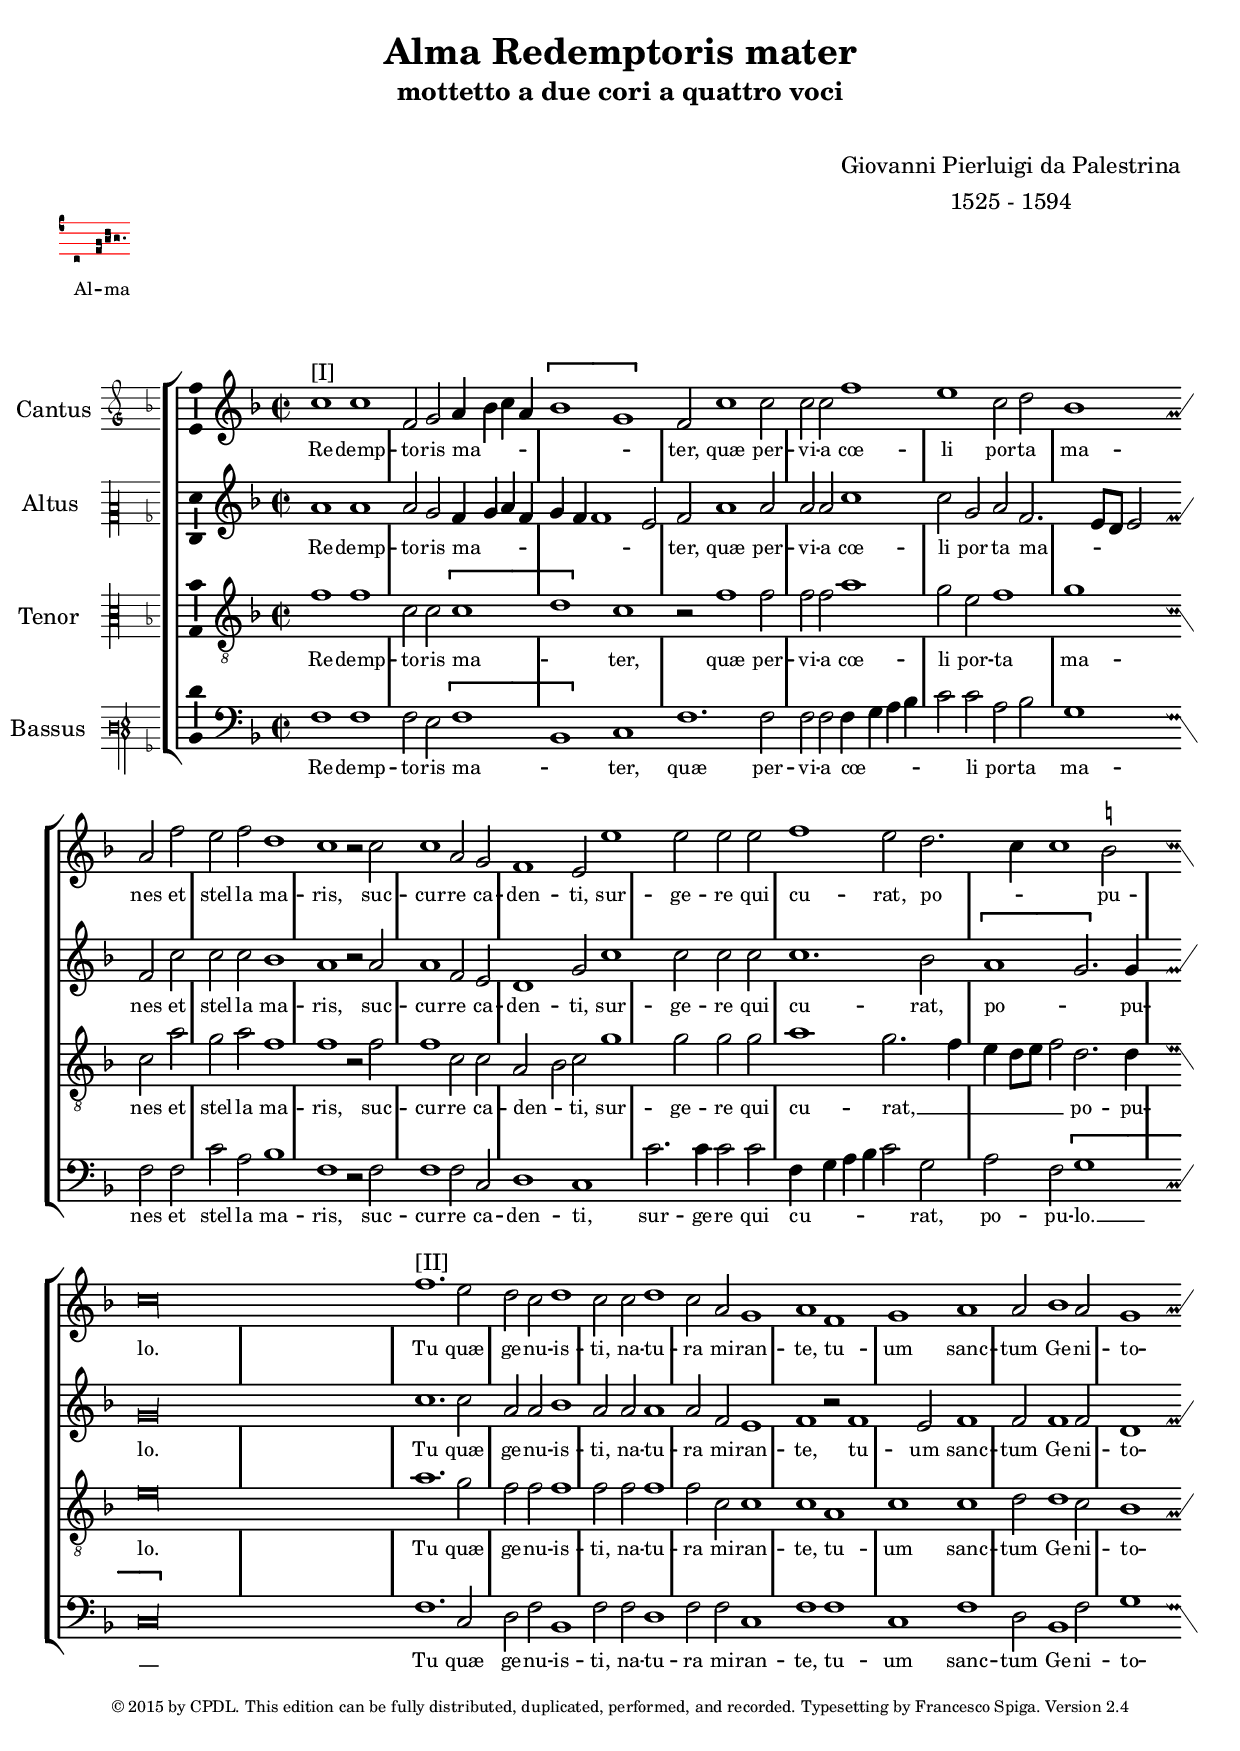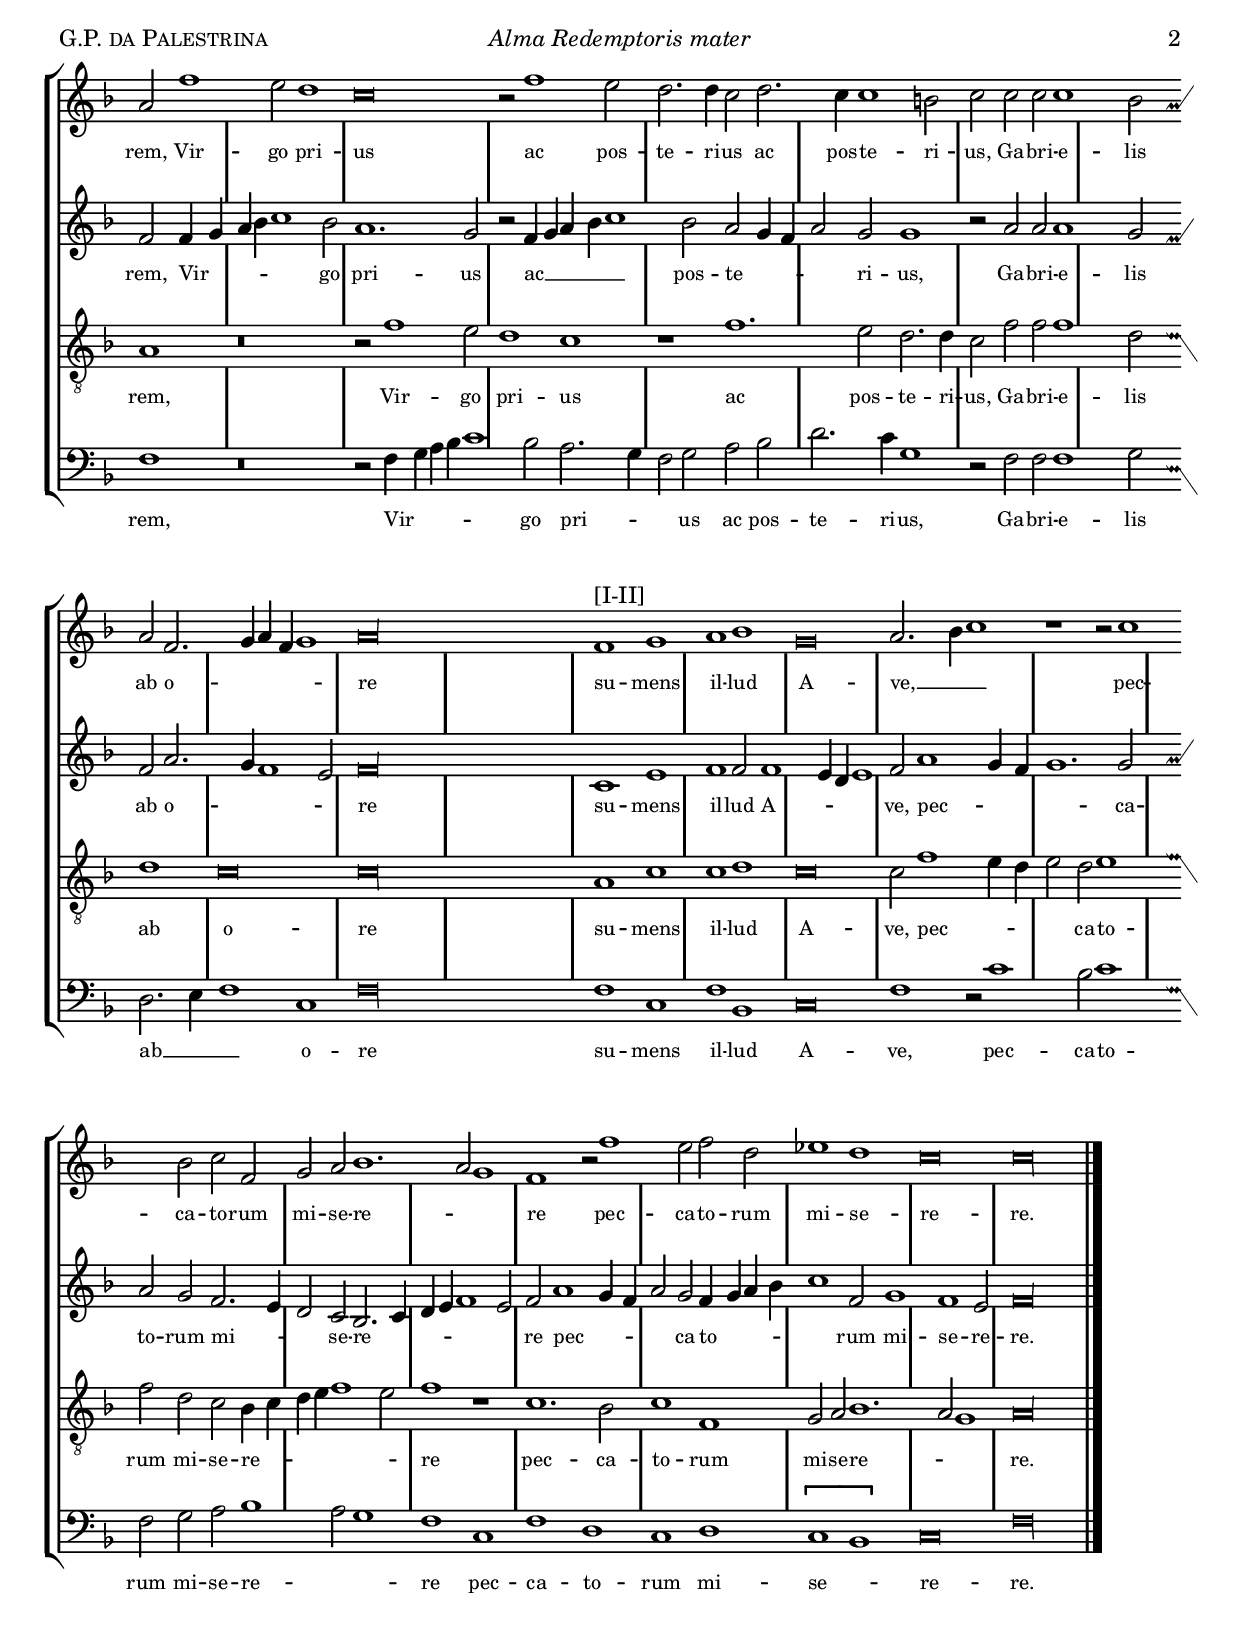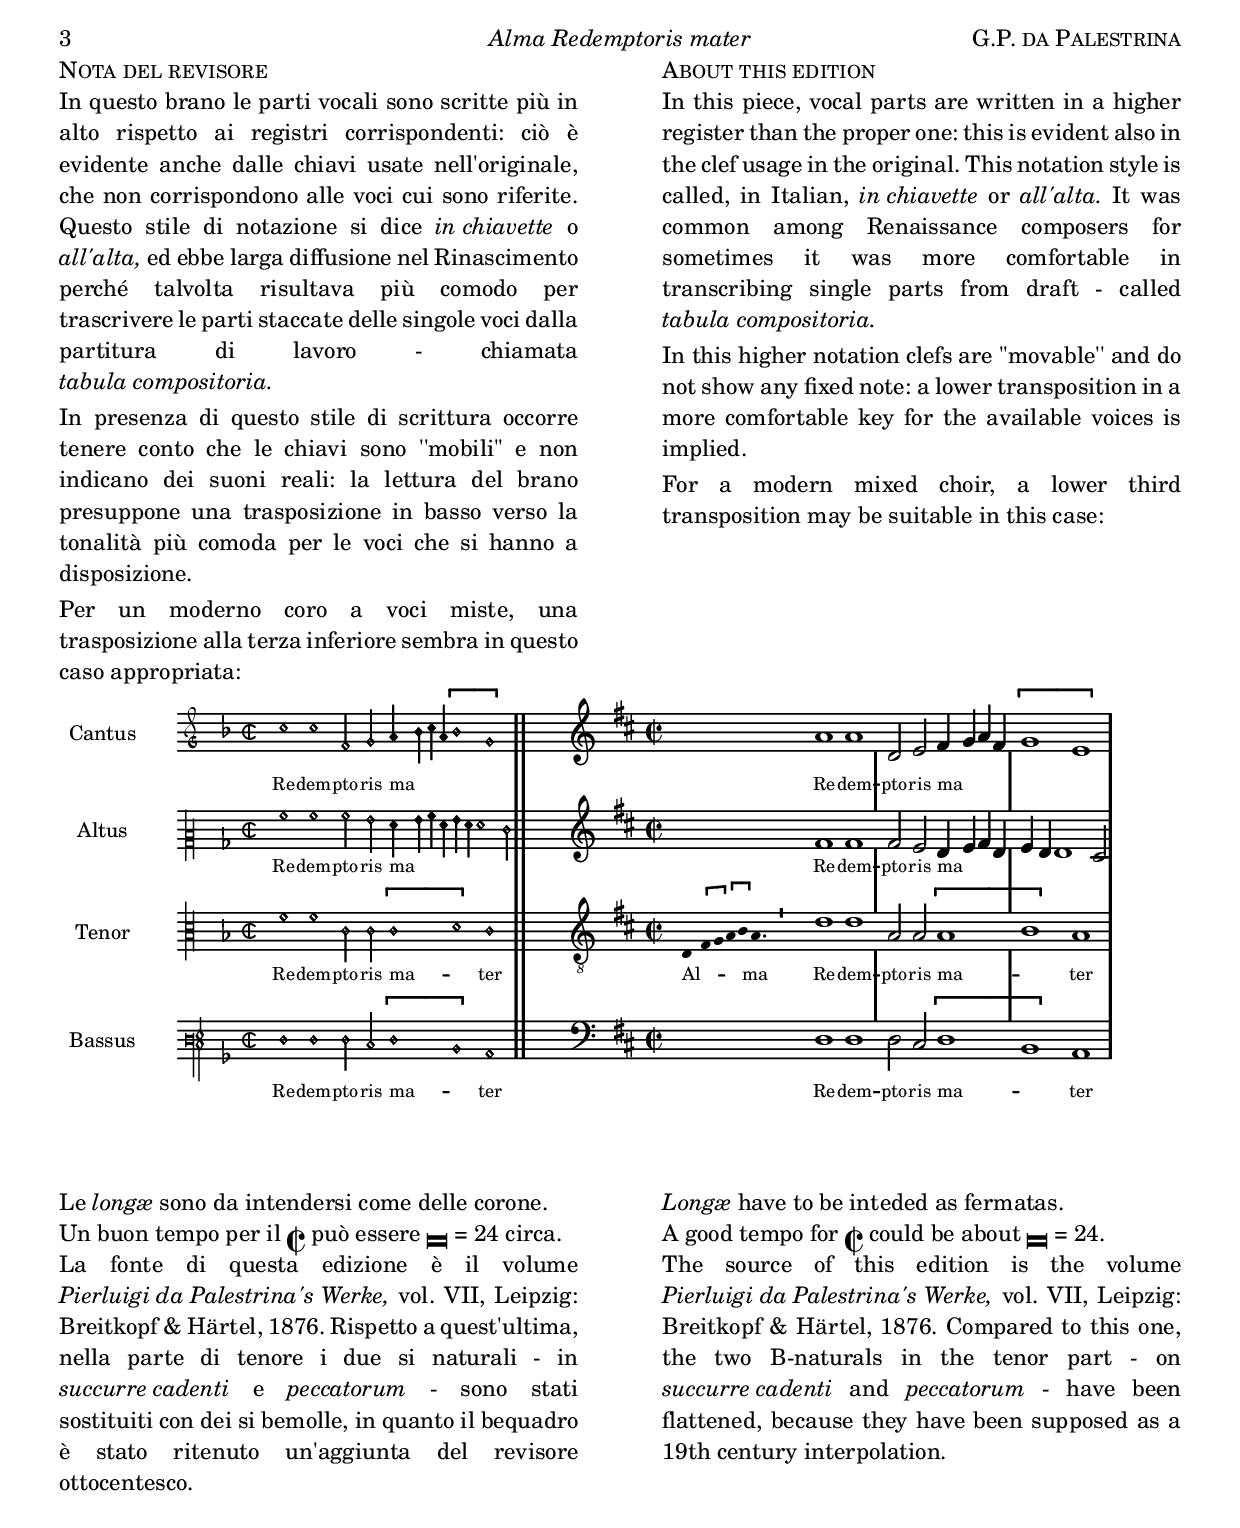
\version "2.18.2"
\include "gregorian.ly"

htitle=\markup \italic {"Alma Redemptoris mater"}
hcomposer=\markup \smallCaps{ "G.P. da Palestrina"}

incipit =
#(define-music-function (parser location incipit-music) (ly:music?)
#{
\once \override Staff.InstrumentName.self-alignment-X = #RIGHT
\once \override Staff.InstrumentName.self-alignment-Y = ##f
\once \override Staff.InstrumentName.padding = #0.3
\once \override Staff.InstrumentName.stencil =
#(lambda (grob)
(let* ((instrument-name (ly:grob-property grob 'long-text)))
(set! (ly:grob-property grob 'long-text)
#{ \markup
\score
{
{ \context MensuralStaff \with {
instrumentName = #instrument-name
\remove "Time_signature_engraver"
} $incipit-music
}

\layout { $(ly:grob-layout grob)
line-width = \indent
indent =
% primitive-eval is probably easiest for
% escaping lexical closure and evaluating
% everything respective to (current-module).
#(primitive-eval
'(or (false-if-exception (- indent incipit-width))
(* 0.5 indent)))
ragged-right = ##f
ragged-last = ##f
system-count = #1 }
}
#})
(system-start-text::print grob)))
#})


%%%% SCORE GLOBAL

global = {
  \override Staff.BarLine #'transparent = ##t
  
\override NoteHead.style = #'baroque
\key f \major
\time 2/2
  
  
 \repeat unfold 47 { \skip 1 \bar "" \skip 1 }
 
  
  % let finis bar go through all staves
  \override Staff.BarLine.transparent = ##f

  % finis bar
  \bar "|." \stopStaff
}


%%%%% APPENDIX GLOBAL

globbal = {
  \set Score.skipBars = ##t

  % incipit
  \once \hide Score.SystemStartBracket
   % Set tight spacing
  \override Score.SpacingSpanner.spacing-increment = #1.0
  \key f \major
  \time 2/2
  \once \override Staff.TimeSignature.style = #'neomensural
  \override Voice.NoteHead.style = #'neomensural
  \override Voice.Rest.style = #'neomensural
  \set Staff.printKeyCancellation = ##f
  \cadenzaOn % turn off bar lines
  \skip 1*6
  \once \override Staff.BarLine.transparent = ##f
  \bar "||"
  \skip 1 % need this extra \skip such that clef change comes
            % after bar line
  \bar ""

  % main
  \cadenzaOff % turn bar lines on again
  \once \override Staff.Clef.full-size-change = ##t
  \set Staff.forceClef = ##t
  \key d \major
  \time 2/2
  \override Voice.NoteHead.style = #'default
  \override Voice.Rest.style = #'default

  % Setting printKeyCancellation back to #t must not
  % occur in the first bar after the incipit.  Dto. for forceClef.
  % Therefore, we need an extra \skip.
  \set Staff.printKeyCancellation = ##f
  \set Staff.forceClef = ##f
  
  \repeat unfold 4{ \skip 1 \bar "" \skip 1 }
 
  
  % let finis bar go through all staves
  \override Staff.BarLine.transparent = ##f

  % finis bar
  \bar "|"
}

%%%%%% SCORE NOTES AND LYRICS

melodia = \relative c { \clef "vaticana-do3"
c  \melisma \[ e  \pes f \]  \[ g  \pes a \] \melismaEnd \augmentum g

	}
	
testo = \lyricmode { Al -- ma

}

discantusNotes = {
  \relative c'' {
    

   
    \clef "treble"
     \override NoteHead.style = #'baroque
   c1^ "[I]" c
f,2 g a4 \melisma bes c a |
\[ bes1 g\] \melismaEnd |
f2 c'1 c2 |
c2 c f1 |
e1 c2 d 
bes1 a2 f' |
e f d1
c1 r2 c2
c1 a2 g
f1 e2 e'1
e2 e e
f1 e2 d2. \melisma
c4 c1 \melismaEnd \set suggestAccidentals = ##t b2 \break
\set suggestAccidentals = ##f
c\longa
f1.^ "[II]" e2
d c d1
c2 c d1
c2 a g1
a f
g a
a2 bes1 a2
g1 a2 f'1
e2 d1
c\breve
r2 f1 e2
d2. d4 c2 d2.
c4 c1 b2
c2 c c c1
bes2 a f2. \melisma
g4 a f g1 \melismaEnd
a\longa
f1^ "[I-II]" g
a bes
g\breve
a2. \melisma bes4 c1 \melismaEnd
r1 r2 c1
bes2 c f,
g2 a bes1. \melisma a2 g1 \melismaEnd
f1 r2 f'1
e2 f d
ees1 d 
c\breve 
c\longa
  }
}

discantusLyrics = \lyricmode {
 Re -- demp -- to -- ris ma -- ter,
				quæ per -- vi -- a cœ -- li por -- ta ma -- nes
				et stel -- la ma -- ris,
				suc -- cur -- re ca -- den -- ti,
				sur -- ge -- re qui cu -- rat, po -- pu -- lo.
				Tu quæ ge -- nu -- is -- ti, na -- tu -- ra mi -- ran -- te,
				tu -- um sanc -- tum Ge -- ni -- to -- rem, Vir -- go pri -- us
				ac pos -- te -- ri -- us ac pos -- te -- ri -- us, Ga -- bri -- e -- lis
				ab o -- re
				su -- mens il -- lud A -- ve, __  pec -- ca -- to -- rum mi -- se -- re -- re
				pec -- ca -- to -- rum mi -- se -- re -- re.
}

altusNotes = {
  \relative c'' {
   

   
    \clef "treble"
     \override NoteHead.style = #'baroque
   a1 a
a2 g f4 \melisma g a f
g f f1 e2 \melismaEnd
f2 a1 a2
a2 a c1
c2 g a f2. \melisma
e8 d e2 \melismaEnd f c'
c2 c bes1
a1 r2 a2
a1 f2 e
d1 g2 c1
c2 c c
c1. bes2
\[a1 \melisma g2.\] \melismaEnd g4
g\longa
c1. c2
a2 a bes1
a2 a a1
a2 f e1
f1 r2 f1 
e2 f1
f2 f1 f2
d1 f2 f4 \melisma g a bes c1 \melismaEnd bes2
a1. g2
r2 f4 \melisma g a bes c1 \melismaEnd 
bes2 a \melisma g4 f
a2 \melismaEnd g2 g1
r2 a2 a a1
g2 f a2. \melisma g4 f1 e2 \melismaEnd
f\longa
c1 e
f1 f2 f1 \melisma
e4 d e1 \melismaEnd
f2 a1 \melisma g4 f
g1. \melismaEnd g2
a2 g f2. \melisma e4
d2 \melismaEnd c2 bes2. \melisma c4 
d e f1 e2 \melismaEnd
f2 a1 \melisma g4 f
a2 \melismaEnd g  f4 \melisma g a bes
c1 \melismaEnd f,2 g1
f1 e2
f\longa
  }
}

altusLyrics = \lyricmode {
  Re -- demp -- to -- ris ma -- ter,
				quæ per -- vi -- a cœ -- li por -- ta ma -- nes
				et stel -- la ma -- ris,
				suc -- cur -- re ca -- den -- ti,
				sur -- ge -- re qui cu -- rat, po -- pu -- lo.
				Tu quæ ge -- nu -- is -- ti, na -- tu -- ra mi -- ran -- te,
				tu -- um sanc -- tum Ge -- ni -- to -- rem, Vir -- go pri -- us
				ac __ pos -- te -- ri -- us, Ga -- bri -- e -- lis
				ab o -- re
				su -- mens il -- lud A -- ve, pec -- ca -- to -- rum mi -- se -- re -- re
				pec -- ca -- to -- rum mi -- se -- re -- re.
}

tenorNotes = {
  \relative c' {
   

  
    \clef "G_8"
     \override NoteHead.style = #'baroque
   f1 f
c2 c \[c1 \melisma d\] \melismaEnd c1
r2 f1 f2
f2 f a1
g2 e f1
g1 c,2 a'
g a f1
f r2 f2
f1 c2 c
a \melisma bes \melismaEnd c g'1 
g2 g g
a1 g2. \melisma f4
e d8 e f2 \melismaEnd d2. d4
e\longa
a1. g2
f2 f f1
f2 f f1
f2 c c1
c1 a
c1 c
d2 d1 c2
bes1 a 
r\breve
r2 f'1 e2
d1 c
r1 f1.
e2 d2. d4
c2 f f f1
d2 d1
c\breve
c\longa
a1 c
c d
c\breve
c2 f1 \melisma e4 d
e2 \melismaEnd d e1
f2 d c bes4 \melisma c
d e f1 e2 \melismaEnd 
f1 r1
c1. bes2
c1 f,
g2 a bes1. \melisma a2 g1 \melismaEnd
a\longa
  }
}

tenorLyrics = \lyricmode {
  Re -- demp -- to -- ris ma -- ter,
				quæ per -- vi -- a cœ -- li por -- ta ma -- nes
				et stel -- la ma -- ris,
				suc -- cur -- re ca -- den -- ti,
				sur -- ge -- re qui cu -- rat, __ po -- pu -- lo.
				Tu quæ ge -- nu -- is -- ti, na -- tu -- ra mi -- ran -- te,
				tu -- um sanc -- tum Ge -- ni -- to -- rem, Vir -- go pri -- us
				ac pos -- te -- ri -- us, Ga -- bri -- e -- lis
				ab o -- re
				su -- mens il -- lud A -- ve, pec -- ca -- to -- rum mi -- se -- re -- re
				pec -- ca -- to -- rum mi -- se -- re -- re.
}

bassusNotes = {
  \relative c {
        
    
    \clef "bass"
    \override NoteHead.style = #'baroque
    f1 f
f2 e \[f1 \melisma bes,\] \melismaEnd c1
f1. f2
f2 f f4 \melisma g a bes c2 \melismaEnd c a bes
g1 f2 f
c'2 a bes1
f1 r2 f2
f1 f2 c
d1 c
c'2. c4 c2 c
f,4 \melisma g a bes c2 \melismaEnd g
a2 f \[g1 \melisma c,\longa \] \melismaEnd
f1. c2
d2 f bes,1
f'2 f d1
f2 f c1
f1 f
c f
d2 bes1 f'2
g1 f
r\breve
r2 f4 \melisma g a bes c1 \melismaEnd
bes2 a2. \melisma g4 
f2 \melismaEnd g a bes
d2. c4 g1
r2 f2 f f1
g2 d2. \melisma e4
f1 \melismaEnd c
f\longa
f1 c
f bes,
c\breve
f1 r2 c'1
bes2 c1
f,2 g a bes1 \melisma
a2 g1 \melismaEnd
f1 c
f d
c d
\[ c \melisma bes\] \melismaEnd
c\breve
f\longa
  }
}

bassusLyrics = \lyricmode {
  Re -- demp -- to -- ris ma -- ter,
				quæ per -- vi -- a cœ -- li por -- ta ma -- nes
				et stel -- la ma -- ris,
				suc -- cur -- re ca -- den -- ti,
				sur -- ge -- re qui cu -- rat, po -- pu -- lo. __
				Tu quæ ge -- nu -- is -- ti, na -- tu -- ra mi -- ran -- te,
				tu -- um sanc -- tum Ge -- ni -- to -- rem, Vir -- go pri -- us
				ac pos -- te -- ri -- us, Ga -- bri -- e -- lis
				ab __ o -- re
				su -- mens il -- lud A -- ve, pec -- ca -- to -- rum mi -- se -- re -- re
				pec -- ca -- to -- rum mi -- se -- re -- re.
}


%%%%%%%%%%%%%%% QUOMODO INCIPIUNT %%%%%%%%%%%%%%%%

incipitcantus=\new MensuralVoice = "incipitcantus" <<

{ \relative c'' {
\clef "petrucci-g"
\key f \major
s2

  }
}
>>

incipitaltus=\new MensuralVoice = "incipitaltus" <<


{ \relative c' {
\clef "petrucci-c2"
\key f \major
s2
  }
}
>>

incipittenor=\new MensuralVoice = "incipittenor" <<


{ \relative c' {
\clef "petrucci-c3"
\key f \major
s2
  }
}
>>

incipitbassus=\new MensuralVoice = "incipitbassus" <<


{ \relative c {
\clef "petrucci-f3"
\key f \major
s2
  }
}
>>



%%%%%%%% APPENDIX NOTES AND LYRICS

discantusPost = {
  \relative c'' {
    \set Staff.instrumentName = #"Cantus"

    % incipit
    \clef "petrucci-g"
    
     c1 c
f,2 g a4 \melisma bes c a
\[ bes1 g\] \melismaEnd \skip 1

    % main 
    \transpose f d { \relative c'' {
    \clef "treble"
     \override NoteHead.style = #'baroque
   s1 s1
     c1 c
f,2 g a4 \melisma bes c a
   \[ bes1 g\] \melismaEnd
    
    } }
  }
}

discantusEx = \lyricmode {
 Re -- dem -- pto -- ris ma
 Re -- dem -- pto -- ris ma
				
}

altusPost = {
  \relative c'' {
    \set Staff.instrumentName = #"Altus"

    % incipit
    \clef "petrucci-c2"
    a1 a
a2 g f4 \melisma g a f 
g f f1 e2 \melismaEnd \skip 1

    % main
    \transpose f d { \relative c'' {
    \clef "treble"
     \override NoteHead.style = #'baroque
   s1 s1
     a1 a
a2 g f4 \melisma g a f
    g f f1 e2 \melismaEnd
    
    }}

  }
}

altusEx = \lyricmode {
  Re -- dem -- pto -- ris ma
  Re -- dem -- pto -- ris ma
}

tenorPost = {
  \relative c' {
    \set Staff.instrumentName = #"Tenor"

    % incipit
    \clef "petrucci-c3"
    

     f1 f
c2 c \[c1
\melisma d\] \melismaEnd c1 \skip 1

  \transpose f d { \relative c' {
    \clef "G_8"
    
     \override NoteHead.style = #'baroque
     \hide Stem
   \teeny f,4( \[a bes\] \[c d)\] c4.  s8 s4 \undo \hide Stem \divisioMinima \bar ""
    \normalsize \small f1 f
c2 c \[c1 
  \melisma d\] \melismaEnd c1
  }}
  }
}

tenorEx = \lyricmode {
  Re -- dem -- pto -- ris ma -- ter
  Al -- ma
  Re -- dem -- pto -- ris ma -- ter
  
}

bassusPost = {
  \relative c {
    \set Staff.instrumentName = #"Bassus"

    % incipit
    \clef "petrucci-f3"
     f1 f
f2 e \[f1 
\melisma d\] \melismaEnd c1

\skip 1

    % main
     \transpose f d { \relative c {
    \clef "bass"
    \override NoteHead.style = #'baroque
    s1 s1
    f1 f
f2 e \[f1
     \melisma d\] \melismaEnd c1
     }}
  }
}

bassusEx = \lyricmode {
  Re -- dem -- pto -- ris ma -- ter
  Re -- dem -- pto -- ris ma -- ter
}


%%%%%%% BOOK

\book {

\paper{
	evenHeaderMarkup=\markup  \fill-line { \hcomposer \htitle \fromproperty #'page:page-number-string   }
	oddHeaderMarkup= \markup  \fill-line { \on-the-fly #not-first-page \fromproperty #'page:page-number-string \on-the-fly #not-first-page \htitle \on-the-fly #not-first-page \hcomposer   }
	
	system-system-spacing =
	#'((basic-distance . 10) (minimum-distance . 0) (padding . 3))
	
  }

	
\header {
	title = "Alma Redemptoris mater"
	subtitle = "mottetto a due cori a quattro voci"
	composer = \markup \center-column { " " "Giovanni Pierluigi da Palestrina" "1525 - 1594" }
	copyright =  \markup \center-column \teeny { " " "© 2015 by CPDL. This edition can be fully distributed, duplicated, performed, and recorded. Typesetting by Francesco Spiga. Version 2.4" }
	
	
}

\score {
<<
\new VaticanaVoice = "cantus" \melodia
\new Lyrics \lyricsto "cantus" \testo
>>
\layout {
        
    \context {
      \Lyrics
      % **** Prevents lyrics from running too close together
      \override LyricSpace #'minimum-distance = #0.6
      % **** Makes the text of lyrics a little smaller
      \override LyricText #'font-size = #-2
      % **** Moves lines of lyrics closer together
      \override VerticalAxisGroup #'minimum-Y-extent = #'(-1 . 1)
    }


 }
}

\score { <<
	\new StaffGroup = choirStaff 	<<
	  
		  \new Voice = "cantus" <<
		          \global
		           \set Staff.instrumentName = #"Cantus "
		           \incipit \incipitcantus
		           \discantusNotes
		            >>
		               
		           \new Lyrics \lyricsto "cantus" { \discantusLyrics } 
		        
		     
		  \new Voice = "altus" <<
		          \global
		           \set Staff.instrumentName = #"Altus   "
		           \incipit \incipitaltus
		           \altusNotes
		            >>
		               
		           \new Lyrics \lyricsto "altus" {\altusLyrics }
		           
		  
		   \new Voice = "tenor" <<
		          \global
		           \set Staff.instrumentName = #"Tenor   "
		           \incipit \incipittenor
		           \tenorNotes
		            >>
		               
		           \new Lyrics \lyricsto "tenor" {\tenorLyrics }
		          
		
		  \new Voice = "bassus" <<
		          \global
		           \set Staff.instrumentName = #"Bassus  "
		           \incipit \incipitbassus
		           \bassusNotes
		            >>
		               
		           \new Lyrics \lyricsto "bassus" {\bassusLyrics }
		           
		  
		
	>>
         >>
         
         
  \layout {  ragged-last=##f
              indent = 2.0\cm
              incipit-width = 1\cm
    \context {
      \Score

      % no bars in staves
      \hide BarLine
      
   
    }
    
    \context {
      \Staff
      \consists Custos_engraver
      \override Custos #'style = #'mensural
      \consists "Horizontal_bracket_engraver"

    
    }
    
    \context {
      \Voice
      \consists "Ambitus_engraver"
      % no slurs
      \hide Slur

      % The command below can be commented out in
      % short scores, but especially for large scores you
      % will typically yield better line breaking and improve
      % overall spacing if you do not comment the command out.

      \remove "Forbid_line_break_engraver"
    }
    \context {
      \Lyrics
      % **** Prevents lyrics from running too close together
      \override LyricSpace #'minimum-distance = #0.6
      % **** Makes the text of lyrics a little smaller
      \override LyricText #'font-size = #-1
      % **** Moves lines of lyrics closer together
      \override VerticalAxisGroup #'minimum-Y-extent = #'(-1 . 1)
    }
  }
}

\markup {
	
	\fill-line {
		
	\column {
		 \override #'(line-width . 50)
		
		\line { \smallCaps { "Nota del revisore" } }
		\override #'(line-width . 50)
		 \justify {
			
			In questo brano le parti
			vocali sono scritte più in alto rispetto ai registri
			corrispondenti: ciò è evidente anche dalle chiavi usate
			nell'originale, che non corrispondono alle voci cui sono riferite. 
			Questo stile di notazione si dice \italic
			"in chiavette" o \italic "all'alta," ed ebbe larga diffusione nel Rinascimento
			perché talvolta risultava più comodo per trascrivere le parti staccate
			delle singole voci dalla partitura di lavoro - chiamata \italic "tabula compositoria."
			} 
			\hspace #0
			\override #'(line-width . 50)
		 \justify { In presenza di questo stile di scrittura occorre tenere
		 	 conto che le chiavi sono ''mobili'' e non indicano dei suoni reali:
		 	 la lettura del brano presuppone
		 	 una trasposizione in basso verso la tonalità più comoda per
		 	 le voci che si hanno a disposizione.
			} 
			\hspace #0
			\override #'(line-width . 50)
		 \justify { Per un moderno coro a voci miste, una trasposizione
		 	 alla terza inferiore sembra in questo caso appropriata:
			
		 	 
			
			} 
		
		
		
		
	}
	
	\column {
		 \override #'(line-width . 50)
		\line { \smallCaps { "About this edition" } }
		\override #'(line-width . 50)
		\justify {
			
			In this piece, vocal parts are 
			written in a higher register than the proper one: this is evident also
		        in the clef usage in the original. This notation style is called, in
		        Italian, \italic "in chiavette" or \italic "all'alta." It was common
		        among Renaissance composers for sometimes it was more comfortable 
		        in transcribing single parts from draft - called \italic "tabula compositoria."
		}
		\hspace #0
		\override #'(line-width . 50)
		\justify { In this higher notation clefs are
		           ''movable'' and do not show any fixed note: a lower transposition
		           in a more comfortable key for the available voices is implied.
			
		
		}
		\hspace #0
		\override #'(line-width . 50)
		\justify { For a modern mixed choir, a lower third transposition may be
		           suitable in this case:
			
		
		}
		
	}
		
	}
	
	
}

\score {
  \new StaffGroup = choirStaff \with {
    fontSize = #-1 \override StaffSymbol #'staff-space = #(magstep -1)
  }  <<
    \new Voice =
      "discantusNotes" << \globbal \discantusPost >>
    \new Lyrics =
      "discantusLyrics" \lyricsto discantusNotes { \discantusEx }
    \new Voice =
      "altusNotes" << \globbal \altusPost >>
    \new Lyrics =
      "altusLyrics" \lyricsto altusNotes { \altusEx }
    \new Voice =
      "tenorNotes" << \globbal \tenorPost >>
    \new Lyrics =
      "tenorLyrics" \lyricsto tenorNotes { \tenorEx }
    \new Voice =
      "bassusNotes" << \globbal \bassusPost >>
    \new Lyrics =
      "bassusLyrics" \lyricsto bassusNotes { \bassusEx }
  >>
  \layout { indent = 20.0
    \context {
      \Score

      % no bars in staves
      \hide BarLine
      
      % incipit should not start with a start delimiter
      \remove "System_start_delimiter_engraver"
    }
    
    \context {
      \Staff
      \consists Custos_engraver
      \override Custos #'style = #'mensural
      \consists "Horizontal_bracket_engraver"

    
    }
    
    \context {
      \Voice

      % no slurs
      \hide Slur

      % The command below can be commented out in
      % short scores, but especially for large scores you
      % will typically yield better line breaking and improve
      % overall spacing if you do not comment the command out.

      \remove "Forbid_line_break_engraver"
    }
    \context {
      \Lyrics
      % **** Prevents lyrics from running too close together
      \override LyricSpace #'minimum-distance = #0.6
      % **** Makes the text of lyrics a little smaller
      \override LyricText #'font-size = #-1
      % **** Moves lines of lyrics closer together
      \override VerticalAxisGroup #'minimum-Y-extent = #'(-1 . 1)
    }
  }
}

\markup {
	
	\fill-line {
		
	\column {
	  
	          \override #'(line-width . 50)
		
		\justify {
			
			Le \italic longæ sono da intendersi come delle corone.
			} 
					 
		  \override #'(line-width . 50)
		 \justify {  
			
			Un buon tempo per il \musicglyph #"timesig.C22"può essere
			\musicglyph #"noteheads.srM1neomensural" = 24 circa.
			} 
		 \override #'(line-width . 50)
		\justify {
			
			La fonte di questa edizione è il volume 
			\italic "Pierluigi da Palestrina's Werke," 
			vol. VII, Leipzig: Breitkopf & Härtel, 1876.
			Rispetto a quest'ultima, nella parte di tenore 
			i due si naturali - in \italic "succurre cadenti" e \italic peccatorum - sono
			stati sostituiti con dei si bemolle, 
			in quanto il bequadro è stato ritenuto un'aggiunta
			del revisore ottocentesco.
			} 
			\hspace #0
		 \override #'(line-width . 50)
			{" " " " " " " " " " " " " "}
			
			
		
		
		
		
	}
	
	\column {
	  \override #'(line-width . 50)
		
		\justify {
			
			\italic Longæ have to be inteded as fermatas.
			} 
			
		 \override #'(line-width . 50)
		 \justify {  
			
			A good tempo for \musicglyph #"timesig.C22" could be about
			\musicglyph #"noteheads.srM1neomensural" = 24.
			} 
			
		 \override #'(line-width . 50)
		\justify { The source of this edition is the volume \italic "Pierluigi da Palestrina's Werke," 
			vol. VII, Leipzig: Breitkopf & Härtel, 1876.
			Compared to this one, the two B-naturals in the tenor part - on \italic "succurre cadenti" and \italic peccatorum - 
			have been flattened, because they have been supposed as a 19th century interpolation.
			
			
			
		}
		
		
	}
		
	}
	
	
}

}
